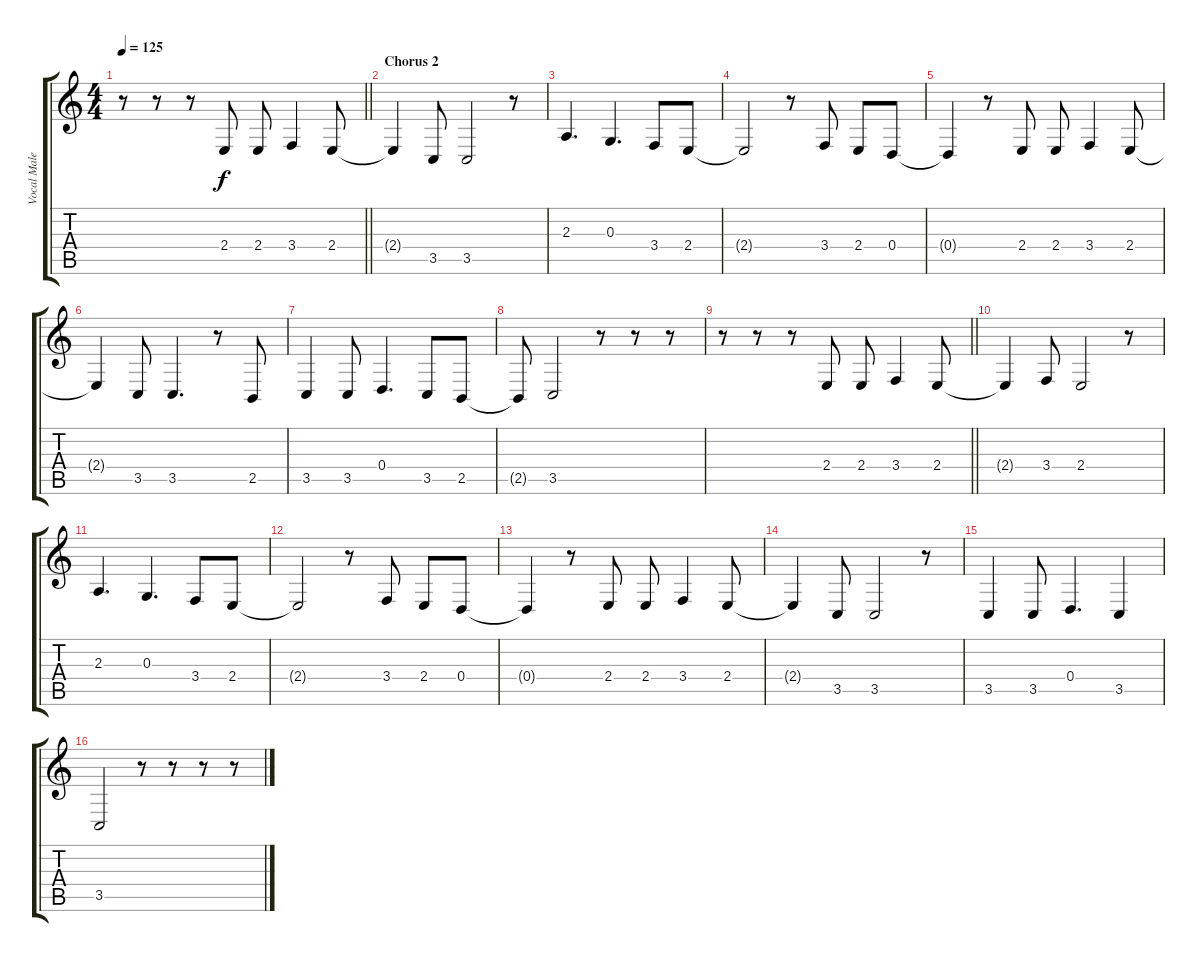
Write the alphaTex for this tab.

\track ("Vocal Male" "Vocal Male") {instrument lead2sawtooth}
\staff {score tabs}
\tuning (E4 B3 G3 D3 A2 E2) {hide}
\ts (4 4)
\tempo 125
\clef g2
\barLineRight lightlight
\ks c
r.8{dy f} r.8 r.8 2.4.8 2.4.8 3.4.4 2.4.8 |
\section ("" "Chorus 2")
2.4{t}.4 3.5.8 3.5.2 r.8 |
2.3.4{d} 0.3.4{d} 3.4.8 2.4.8 |
2.4{t}.2 r.8 3.4.8 2.4.8 0.4.8 |
0.4{t}.4 r.8 2.4.8 2.4.8 3.4.4 2.4.8 |
2.4{t}.4 3.5.8 3.5.4{d} r.8 2.5.8 |
3.5.4 3.5.8 0.4.4{d} 3.5.8 2.5.8 |
2.5{t}.8 3.5.2 r.8 r.8 r.8 |
\barLineRight lightlight
r.8 r.8 r.8 2.4.8 2.4.8 3.4.4 2.4.8 |
2.4{t}.4 3.4.8 2.4.2 r.8 |
2.3.4{d} 0.3.4{d} 3.4.8 2.4.8 |
2.4{t}.2 r.8 3.4.8 2.4.8 0.4.8 |
0.4{t}.4 r.8 2.4.8 2.4.8 3.4.4 2.4.8 |
2.4{t}.4 3.5.8 3.5.2 r.8 |
3.5.4 3.5.8 0.4.4{d} 3.5.4 |
3.5.2 r.8 r.8 r.8 r.8
